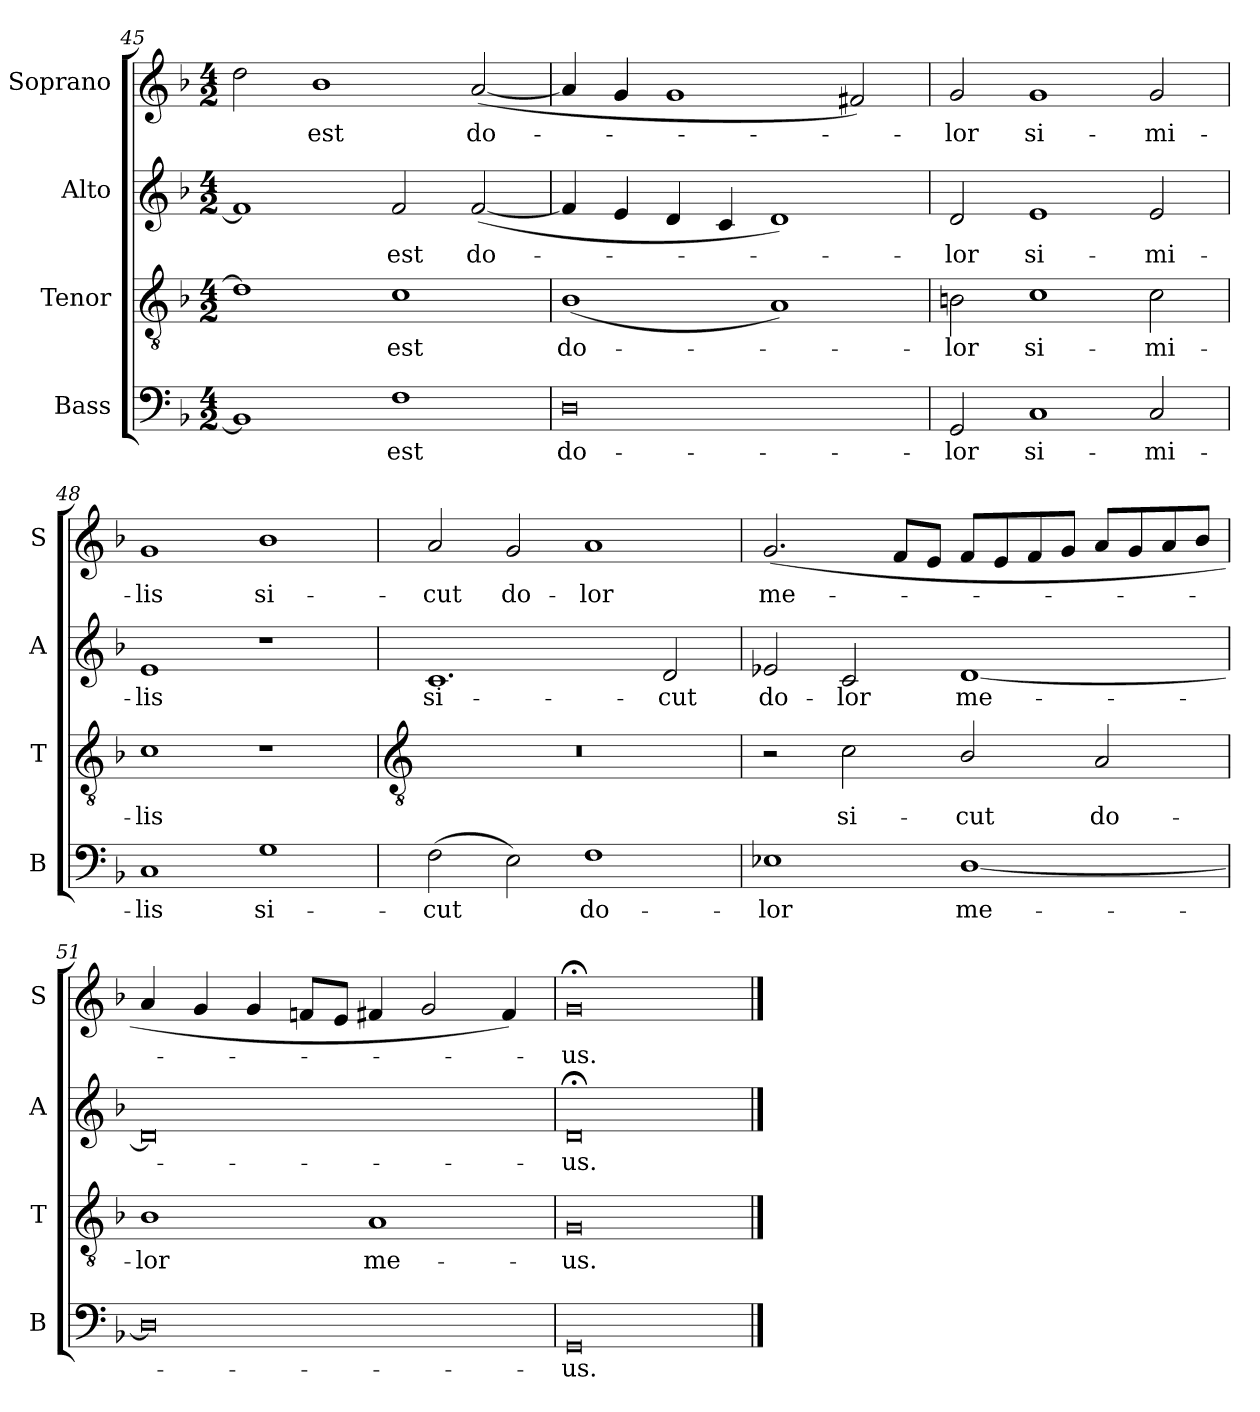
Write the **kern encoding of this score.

**kern	**text	**kern	**text	**kern	**text	**kern	**text
*part4	*part4	*part3	*part3	*part2	*part2	*part1	*part1
*staff4	*staff4	*staff3	*staff3	*staff2	*staff2	*staff1	*staff1
*I"Bass	*	*I"Tenor	*	*I"Alto	*	*I"Soprano	*
*I'B	*	*I'T	*	*I'A	*	*I'S	*
*clefF4	*	*clefGv2	*	*clefG2	*	*clefG2	*
*k[b-]	*	*k[b-]	*	*k[b-]	*	*k[b-]	*
*F:	*	*F:	*	*F:	*	*F:	*
*M4/2	*	*M4/2	*	*M4/2	*	*M4/2	*
=45	=45	=45	=45	=45	=45	=45	=45
1BB-]	.	1d]	.	1f]	.	2dd	.
!	!	!	!	!	!	!	!LO:LY:b
.	.	.	.	.	.	1b-	est
!	!LO:LY:b	!	!LO:LY:b	!	!LO:LY:b	!	!
1F	est	1c	est	2f	est	.	.
!	!	!	!	!	!LO:LY:b	!	!LO:LY:b
.	.	.	.	(<[2f	do-	(<[2a	do-
=46	=46	=46	=46	=46	=46	=46	=46
!	!LO:LY:b	!	!LO:LY:b	!	!	!	!
0D	do-	(<1B-/	do-	4f]	.	4a]	.
.	.	.	.	4e	.	4g	.
.	.	.	.	4d	.	1g	.
.	.	.	.	4c	.	.	.
.	.	1A)	.	1d)	.	.	.
.	.	.	.	.	.	2f#)	.
=47	=47	=47	=47	=47	=47	=47	=47
!	!LO:LY:b	!	!LO:LY:b	!	!LO:LY:b	!	!LO:LY:b
2GG	-lor	2Bn	lor	2d	lor	2g	lor
!	!LO:LY:b	!	!LO:LY:b	!	!LO:LY:b	!	!LO:LY:b
1C	si-	1c	si-	1e	si-	1g	si-
!	!LO:LY:b	!	!LO:LY:b	!	!LO:LY:b	!	!LO:LY:b
2C	-mi-	2c	-mi-	2e	-mi-	2g	-mi-
=48	=48	=48	=48	=48	=48	=48	=48
!	!LO:LY:b	!	!LO:LY:b	!	!LO:LY:b	!	!LO:LY:b
1C	-lis	1c	-lis	1e	-lis	1g	-lis
!	!LO:LY:b	!	!	!	!	!	!LO:LY:b
1G	si-	1r	.	1r	.	1b-	si-
!!LO:LB:g=z
=49	=49	=49	=49	=49	=49	=49	=49
*	*	*clefGv2	*	*	*	*	*
!	!LO:LY:b	!	!	!	!LO:LY:b	!	!LO:LY:b
(>2F	-cut	0r	.	1.c	si-	2a	-cut
!	!	!	!	!	!	!	!LO:LY:b
2E)	.	.	.	.	.	2g	do-
!	!LO:LY:b	!	!	!	!	!	!LO:LY:b
1F	do-	.	.	.	.	1a	-lor
!	!	!	!	!	!LO:LY:b	!	!
.	.	.	.	2d	-cut	.	.
=50	=50	=50	=50	=50	=50	=50	=50
!	!LO:LY:b	!	!	!	!LO:LY:b	!	!LO:LY:b
1E-X	-lor	2r	.	2e-X	do-	(<2.g	me-
!	!	!	!LO:LY:b	!	!LO:LY:b	!	!
.	.	2c	si-	2c	-lor	.	.
.	.	.	.	.	.	8fL	.
.	.	.	.	.	.	8eJ	.
!	!LO:LY:b	!	!LO:LY:b	!	!LO:LY:b	!	!
[1D/	me-	2B-/	-cut	[1d	me-	8fL	.
.	.	.	.	.	.	8e	.
.	.	.	.	.	.	8f	.
.	.	.	.	.	.	8gJ	.
!	!	!	!LO:LY:b	!	!	!	!
.	.	2A	do-	.	.	8aL	.
.	.	.	.	.	.	8g	.
.	.	.	.	.	.	8a	.
.	.	.	.	.	.	8b-J	.
=51	=51	=51	=51	=51	=51	=51	=51
!	!	!	!LO:LY:b	!	!	!	!
0D]	.	1B-	-lor	0d]	.	4a	.
.	.	.	.	.	.	4g	.
.	.	.	.	.	.	4g	.
.	.	.	.	.	.	8fnL	.
.	.	.	.	.	.	8eJ	.
!	!	!	!LO:LY:b	!	!	!	!
.	.	1A	me-	.	.	4f#	.
.	.	.	.	.	.	2g	.
.	.	.	.	.	.	4f#)	.
=52	=52	=52	=52	=52	=52	=52	=52
!	!LO:LY:b	!	!LO:LY:b	!	!LO:LY:b	!	!LO:LY:b
0GG	us.	0G	-us.	0d;<	us.	0g;<	us.
==	==	==	==	==	==	==	==
*-	*-	*-	*-	*-	*-	*-	*-
